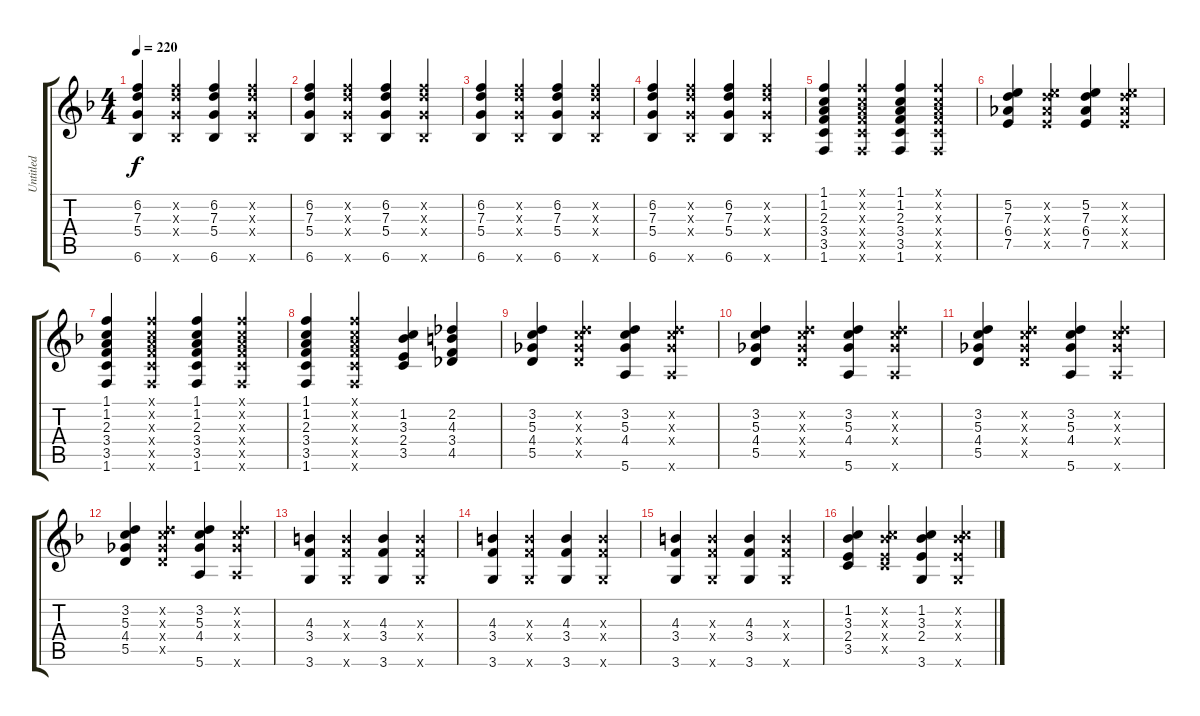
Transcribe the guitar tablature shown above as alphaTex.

\track ("Untitled" "Untitled") {instrument acousticguitarsteel}
\staff {score tabs}
\tuning (E4 B3 G3 D3 A2 E2) {hide}
\ts (4 4)
\tempo 220
\clef g2
\ks f
(6.2 7.3 5.4 6.6).4{dy f instrument acousticguitarsteel} (6.2{x} 7.3{x} 5.4{x} 6.6{x}).4 (6.2 7.3 5.4 6.6).4 (6.2{x} 7.3{x} 5.4{x} 6.6{x}).4 |
(6.2 7.3 5.4 6.6).4 (6.2{x} 7.3{x} 5.4{x} 6.6{x}).4 (6.2 7.3 5.4 6.6).4 (6.2{x} 7.3{x} 5.4{x} 6.6{x}).4 |
(6.2 7.3 5.4 6.6).4 (6.2{x} 7.3{x} 5.4{x} 6.6{x}).4 (6.2 7.3 5.4 6.6).4 (6.2{x} 7.3{x} 5.4{x} 6.6{x}).4 |
(6.2 7.3 5.4 6.6).4 (6.2{x} 7.3{x} 5.4{x} 6.6{x}).4 (6.2 7.3 5.4 6.6).4 (6.2{x} 7.3{x} 5.4{x} 6.6{x}).4 |
(1.1 1.2 2.3 3.4 3.5 1.6).4 (1.1{x} 1.2{x} 2.3{x} 3.4{x} 3.5{x} 1.6{x}).4 (1.1 1.2 2.3 3.4 3.5 1.6).4 (1.1{x} 1.2{x} 2.3{x} 3.4{x} 3.5{x} 1.6{x}).4 |
(5.2 7.3 6.4 7.5).4 (5.2{x} 7.3{x} 6.4{x} 7.5{x}).4 (5.2 7.3 6.4 7.5).4 (5.2{x} 7.3{x} 6.4{x} 7.5{x}).4 |
(1.1 1.2 2.3 3.4 3.5 1.6).4 (1.1{x} 1.2{x} 2.3{x} 3.4{x} 3.5{x} 1.6{x}).4 (1.1 1.2 2.3 3.4 3.5 1.6).4 (1.1{x} 1.2{x} 2.3{x} 3.4{x} 3.5{x} 1.6{x}).4 |
(1.1 1.2 2.3 3.4 3.5 1.6).4 (1.1{x} 1.2{x} 2.3{x} 3.4{x} 3.5{x} 1.6{x}).4 (1.2 3.3 2.4 3.5).4 (2.2 4.3 3.4 4.5).4 |
(3.2 5.3 4.4 5.5).4 (3.2{x} 5.3{x} 4.4{x} 5.5{x}).4 (3.2 5.3 4.4 5.6).4 (3.2{x} 5.3{x} 4.4{x} 5.6{x}).4 |
(3.2 5.3 4.4 5.5).4 (3.2{x} 5.3{x} 4.4{x} 5.5{x}).4 (3.2 5.3 4.4 5.6).4 (3.2{x} 5.3{x} 4.4{x} 5.6{x}).4 |
(3.2 5.3 4.4 5.5).4 (3.2{x} 5.3{x} 4.4{x} 5.5{x}).4 (3.2 5.3 4.4 5.6).4 (3.2{x} 5.3{x} 4.4{x} 5.6{x}).4 |
(3.2 5.3 4.4 5.5).4 (3.2{x} 5.3{x} 4.4{x} 5.5{x}).4 (3.2 5.3 4.4 5.6).4 (3.2{x} 5.3{x} 4.4{x} 5.6{x}).4 |
(4.3 3.4 3.6).4 (4.3{x} 3.4{x} 3.6{x}).4 (4.3 3.4 3.6).4 (4.3{x} 3.4{x} 3.6{x}).4 |
(4.3 3.4 3.6).4 (4.3{x} 3.4{x} 3.6{x}).4 (4.3 3.4 3.6).4 (4.3{x} 3.4{x} 3.6{x}).4 |
(4.3 3.4 3.6).4 (4.3{x} 3.4{x} 3.6{x}).4 (4.3 3.4 3.6).4 (4.3{x} 3.4{x} 3.6{x}).4 |
(1.2 3.3 2.4 3.5).4 (1.2{x} 3.3{x} 2.4{x} 3.5{x}).4 (1.2 3.3 2.4 3.6).4 (1.2{x} 3.3{x} 2.4{x} 3.6{x}).4
